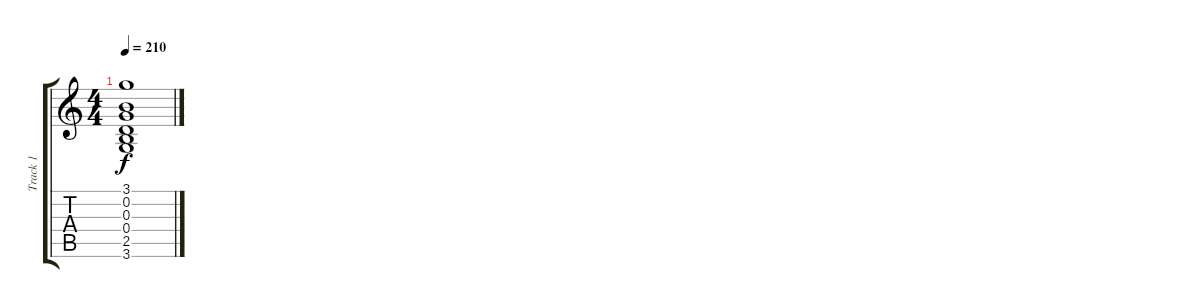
\track ("Track 1" "Track 1") {instrument acousticguitarnylon}
\staff {score tabs}
\tuning (E4 B3 G3 D3 A2 E2) {hide}
\ts (4 4)
\tempo 210
\clef g2
\ks c
(3.1 0.2 0.3 0.4 2.5 3.6).1{dy f}
